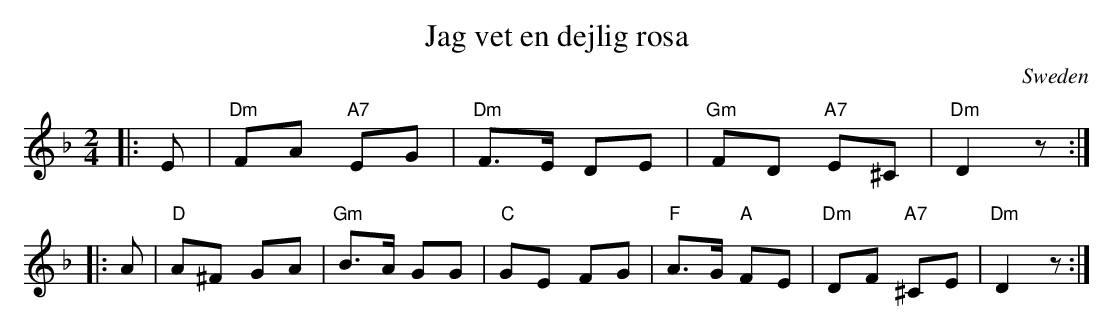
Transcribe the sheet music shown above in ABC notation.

X:1
T: Jag vet en dejlig rosa
O: Sweden
M: 2/4
L: 1/8
K: Dm
|: E | "Dm"FA "A7" EG | "Dm"F>E DE | "Gm"FD "A7"E^C | "Dm"D2 z :|
|: A | "D"A^F GA | "Gm"B>A GG | "C"GE FG | "F"A>G "A"FE | "Dm"DF "A7"^CE | "Dm"D2 z :|
